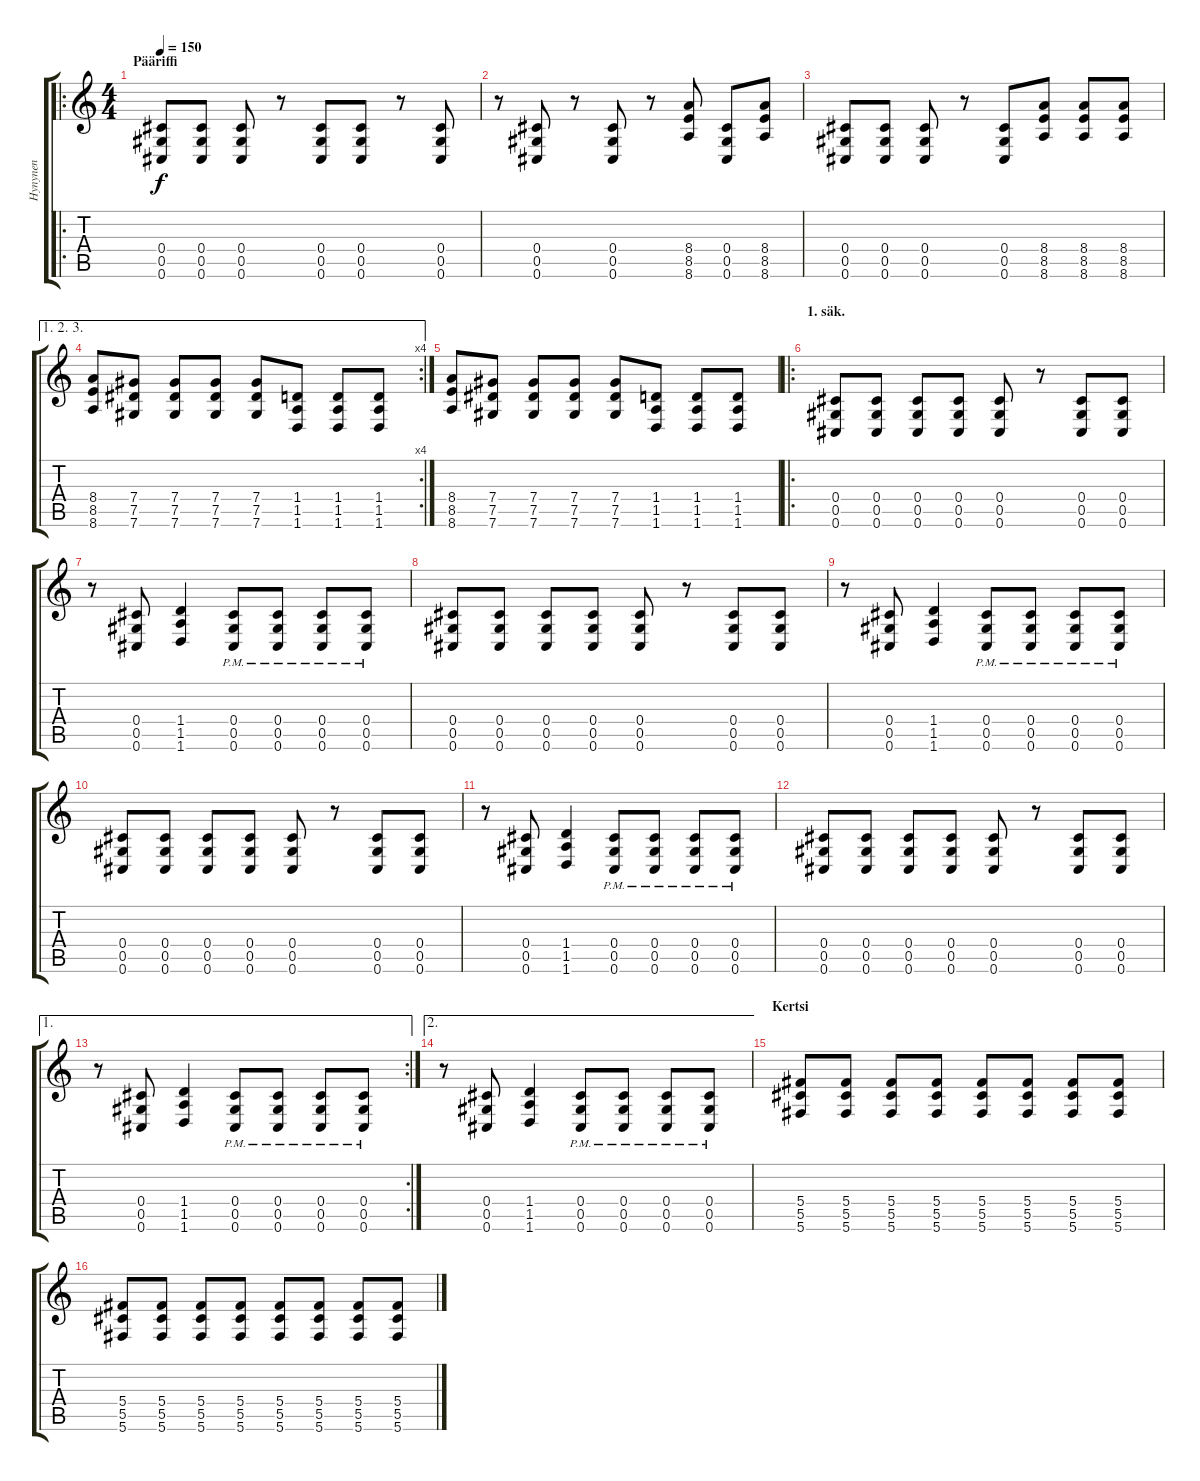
\track ("Hynynen" "Hynynen") {instrument distortionguitar}
\staff {score tabs}
\tuning (Eb4 Bb3 Gb3 Db3 Ab2 Db2) {hide}
\ro
\ts (4 4)
\section ("" "Pääriffi")
\tempo 150
\clef g2
\ks c
(0.4 0.5 0.6).8{dy f} (0.4 0.5 0.6).8 (0.4 0.5 0.6).8 r.8 (0.4 0.5 0.6).8 (0.4 0.5 0.6).8 r.8 (0.4 0.5 0.6).8 |
r.8 (0.4 0.5 0.6).8 r.8 (0.4 0.5 0.6).8 r.8 (8.4 8.5 8.6).8 (0.4 0.5 0.6).8 (8.4 8.5 8.6).8 |
(0.4 0.5 0.6).8 (0.4 0.5 0.6).8 (0.4 0.5 0.6).8 r.8 (0.4 0.5 0.6).8 (8.4 8.5 8.6).8 (8.4 8.5 8.6).8 (8.4 8.5 8.6).8 |
\ae (1 2 3)
\rc 4
(8.4 8.5 8.6).8 (7.4 7.5 7.6).8 (7.4 7.5 7.6).8 (7.4 7.5 7.6).8 (7.4 7.5 7.6).8 (1.4 1.5 1.6).8 (1.4 1.5 1.6).8 (1.4 1.5 1.6).8 |
(8.4 8.5 8.6).8 (7.4 7.5 7.6).8 (7.4 7.5 7.6).8 (7.4 7.5 7.6).8 (7.4 7.5 7.6).8 (1.4 1.5 1.6).8 (1.4 1.5 1.6).8 (1.4 1.5 1.6).8 |
\ro
\section ("" "1. säk.")
(0.4 0.5 0.6).8 (0.4 0.5 0.6).8 (0.4 0.5 0.6).8 (0.4 0.5 0.6).8 (0.4 0.5 0.6).8 r.8 (0.4 0.5 0.6).8 (0.4 0.5 0.6).8 |
r.8 (0.4 0.5 0.6).8 (1.4 1.5 1.6).4 (0.4{pm} 0.5{pm} 0.6{pm}).8 (0.4{pm} 0.5{pm} 0.6{pm}).8 (0.4{pm} 0.5{pm} 0.6{pm}).8 (0.4{pm} 0.5{pm} 0.6{pm}).8 |
(0.4 0.5 0.6).8 (0.4 0.5 0.6).8 (0.4 0.5 0.6).8 (0.4 0.5 0.6).8 (0.4 0.5 0.6).8 r.8 (0.4 0.5 0.6).8 (0.4 0.5 0.6).8 |
r.8 (0.4 0.5 0.6).8 (1.4 1.5 1.6).4 (0.4{pm} 0.5{pm} 0.6{pm}).8 (0.4{pm} 0.5{pm} 0.6{pm}).8 (0.4{pm} 0.5{pm} 0.6{pm}).8 (0.4{pm} 0.5{pm} 0.6{pm}).8 |
(0.4 0.5 0.6).8 (0.4 0.5 0.6).8 (0.4 0.5 0.6).8 (0.4 0.5 0.6).8 (0.4 0.5 0.6).8 r.8 (0.4 0.5 0.6).8 (0.4 0.5 0.6).8 |
r.8 (0.4 0.5 0.6).8 (1.4 1.5 1.6).4 (0.4{pm} 0.5{pm} 0.6{pm}).8 (0.4{pm} 0.5{pm} 0.6{pm}).8 (0.4{pm} 0.5{pm} 0.6{pm}).8 (0.4{pm} 0.5{pm} 0.6{pm}).8 |
(0.4 0.5 0.6).8 (0.4 0.5 0.6).8 (0.4 0.5 0.6).8 (0.4 0.5 0.6).8 (0.4 0.5 0.6).8 r.8 (0.4 0.5 0.6).8 (0.4 0.5 0.6).8 |
\ae 1
\rc 2
r.8 (0.4 0.5 0.6).8 (1.4 1.5 1.6).4 (0.4{pm} 0.5{pm} 0.6{pm}).8 (0.4{pm} 0.5{pm} 0.6{pm}).8 (0.4{pm} 0.5{pm} 0.6{pm}).8 (0.4{pm} 0.5{pm} 0.6{pm}).8 |
\ae 2
r.8 (0.4 0.5 0.6).8 (1.4 1.5 1.6).4 (0.4{pm} 0.5{pm} 0.6{pm}).8 (0.4{pm} 0.5{pm} 0.6{pm}).8 (0.4{pm} 0.5{pm} 0.6{pm}).8 (0.4{pm} 0.5{pm} 0.6{pm}).8 |
\section ("" "Kertsi")
(5.4 5.5 5.6).8{balance 4} (5.4 5.5 5.6).8 (5.4 5.5 5.6).8 (5.4 5.5 5.6).8 (5.4 5.5 5.6).8 (5.4 5.5 5.6).8 (5.4 5.5 5.6).8 (5.4 5.5 5.6).8 |
(5.4 5.5 5.6).8 (5.4 5.5 5.6).8 (5.4 5.5 5.6).8 (5.4 5.5 5.6).8 (5.4 5.5 5.6).8 (5.4 5.5 5.6).8 (5.4 5.5 5.6).8 (5.4 5.5 5.6).8
